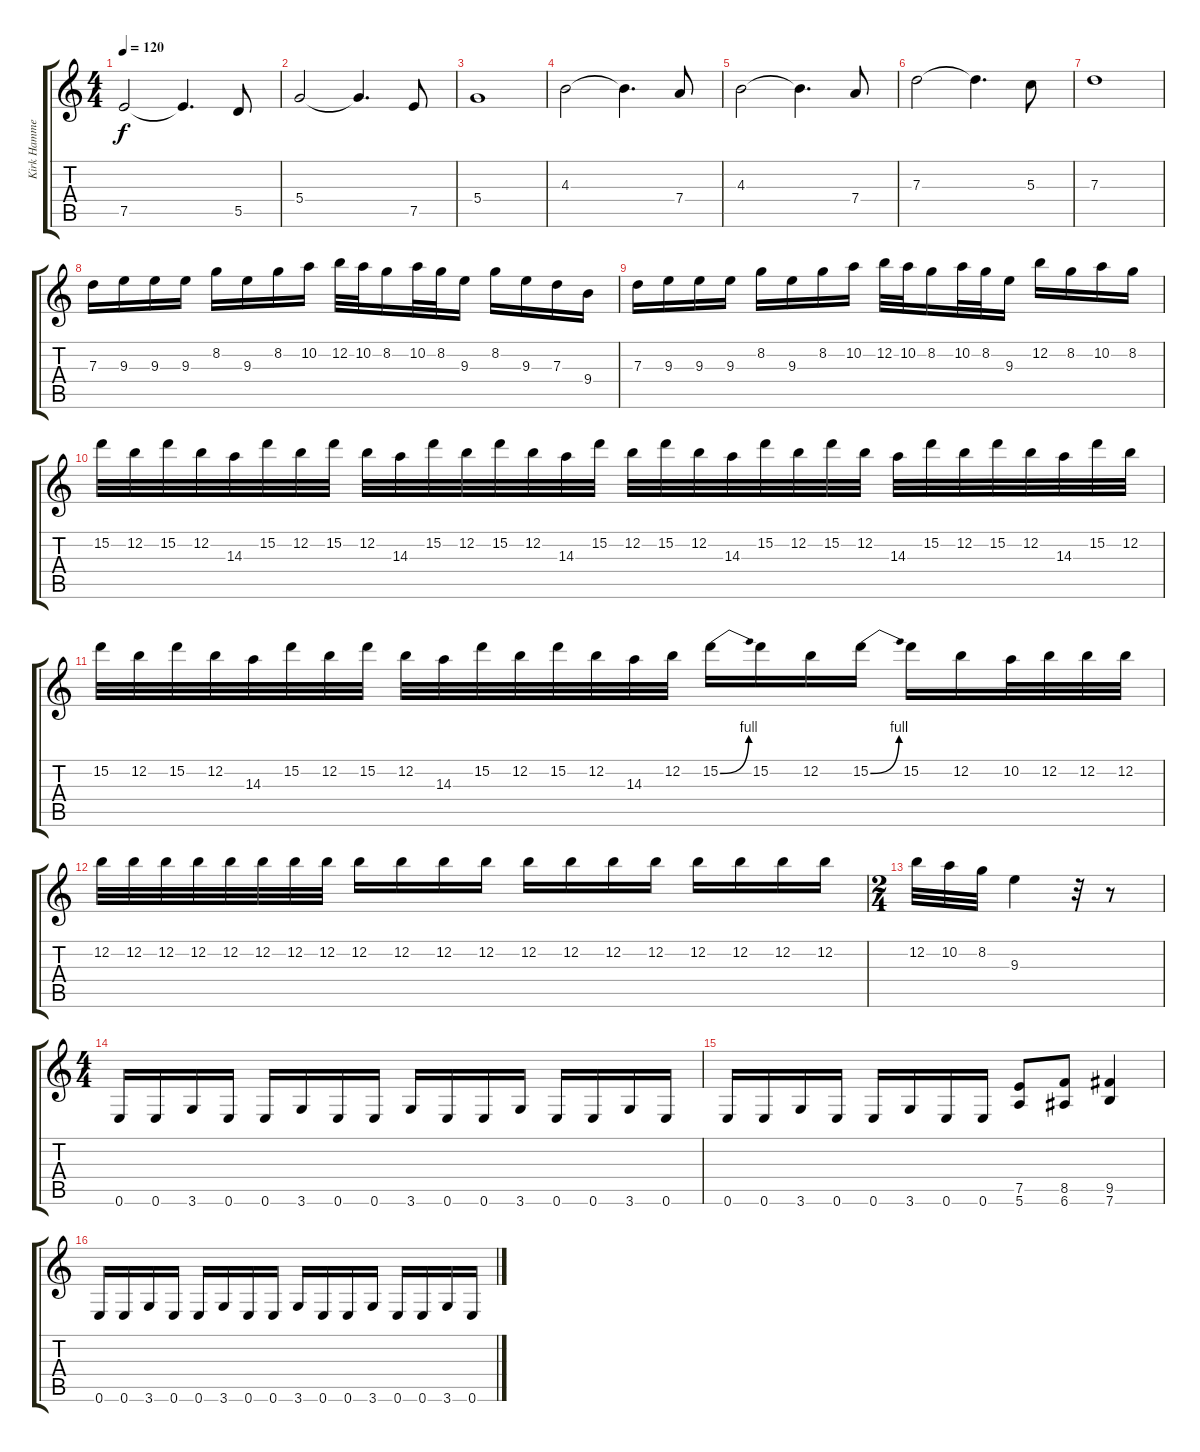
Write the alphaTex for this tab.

\track ("Kirk Hammet" "Kirk Hamme") {instrument distortionguitar}
\staff {score tabs}
\tuning (E4 B3 G3 D3 A2 E2) {hide}
\ts (4 4)
\tempo 120
\clef g2
\ks c
7.5.2{dy f} 7.5{t}.4{d} 5.5.8 |
5.4.2 5.4{t}.4{d} 7.5.8 |
5.4.1 |
4.3.2 4.3{t}.4{d} 7.4.8 |
4.3.2 4.3{t}.4{d} 7.4.8 |
7.3.2 7.3{t}.4{d} 5.3.8 |
7.3.1 |
7.3.16 9.3.16 9.3.16 9.3.16 8.2.16 9.3.16 8.2.16 10.2.16 12.2.32 10.2.32 8.2.16 10.2.32 8.2.32 9.3.16 8.2.16 9.3.16 7.3.16 9.4.16 |
7.3.16 9.3.16 9.3.16 9.3.16 8.2.16 9.3.16 8.2.16 10.2.16 12.2.32 10.2.32 8.2.16 10.2.32 8.2.32 9.3.16 12.2.16 8.2.16 10.2.16 8.2.16 |
15.2.32 12.2.32 15.2.32 12.2.32 14.3.32 15.2.32 12.2.32 15.2.32 12.2.32 14.3.32 15.2.32 12.2.32 15.2.32 12.2.32 14.3.32 15.2.32 12.2.32 15.2.32 12.2.32 14.3.32 15.2.32 12.2.32 15.2.32 12.2.32 14.3.32 15.2.32 12.2.32 15.2.32 12.2.32 14.3.32 15.2.32 12.2.32 |
15.2.32 12.2.32 15.2.32 12.2.32 14.3.32 15.2.32 12.2.32 15.2.32 12.2.32 14.3.32 15.2.32 12.2.32 15.2.32 12.2.32 14.3.32 12.2.32 15.2{be (bend 0 0 60 4)}.16 15.2.16 12.2.16 15.2{be (bend 0 0 60 4)}.16 15.2.16 12.2.16 10.2.32 12.2.32 12.2.32 12.2.32 |
12.2.32 12.2.32 12.2.32 12.2.32 12.2.32 12.2.32 12.2.32 12.2.32 12.2.16 12.2.16 12.2.16 12.2.16 12.2.16 12.2.16 12.2.16 12.2.16 12.2.16 12.2.16 12.2.16 12.2.16 |
\ts (2 4)
12.2.32 10.2.32 8.2.32 9.3.4 r.32 r.8 |
\ts (4 4)
0.6.16 0.6.16 3.6.16 0.6.16 0.6.16 3.6.16 0.6.16 0.6.16 3.6.16 0.6.16 0.6.16 3.6.16 0.6.16 0.6.16 3.6.16 0.6.16 |
0.6.16 0.6.16 3.6.16 0.6.16 0.6.16 3.6.16 0.6.16 0.6.16 (7.5 5.6).8 (8.5 6.6).8 (9.5 7.6).4 |
0.6.16 0.6.16 3.6.16 0.6.16 0.6.16 3.6.16 0.6.16 0.6.16 3.6.16 0.6.16 0.6.16 3.6.16 0.6.16 0.6.16 3.6.16 0.6.16
